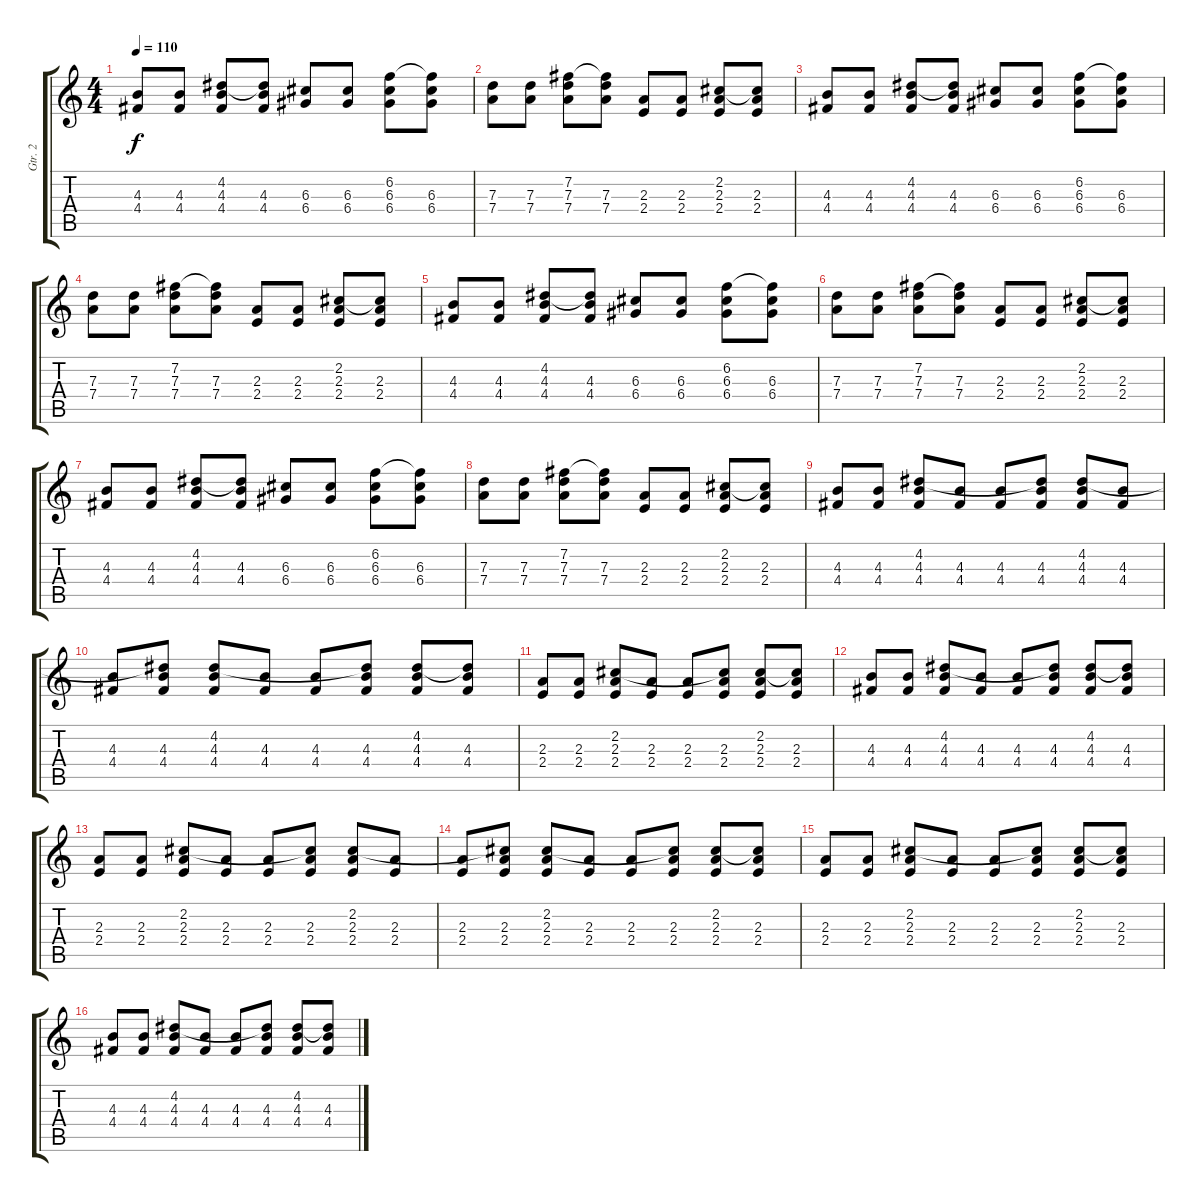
\track ("Gtr. 2" "Gtr. 2") {instrument electricguitarclean}
\staff {score tabs}
\tuning (E4 B3 G3 D3 A2 E2) {hide}
\ts (4 4)
\tempo 110
\clef g2
\ks c
(4.3 4.4).8{dy f} (4.3 4.4).8 (4.2 4.3 4.4).8 (4.2{t} 4.3 4.4).8 (6.3 6.4).8 (6.3 6.4).8 (6.2 6.3 6.4).8 (6.2{t} 6.3 6.4).8 |
(7.3 7.4).8 (7.3 7.4).8 (7.2 7.3 7.4).8 (7.2{t} 7.3 7.4).8 (2.3 2.4).8 (2.3 2.4).8 (2.2 2.3 2.4).8 (2.2{t} 2.3 2.4).8 |
(4.3 4.4).8 (4.3 4.4).8 (4.2 4.3 4.4).8 (4.2{t} 4.3 4.4).8 (6.3 6.4).8 (6.3 6.4).8 (6.2 6.3 6.4).8 (6.2{t} 6.3 6.4).8 |
(7.3 7.4).8 (7.3 7.4).8 (7.2 7.3 7.4).8 (7.2{t} 7.3 7.4).8 (2.3 2.4).8 (2.3 2.4).8 (2.2 2.3 2.4).8 (2.2{t} 2.3 2.4).8 |
(4.3 4.4).8 (4.3 4.4).8 (4.2 4.3 4.4).8 (4.2{t} 4.3 4.4).8 (6.3 6.4).8 (6.3 6.4).8 (6.2 6.3 6.4).8 (6.2{t} 6.3 6.4).8 |
(7.3 7.4).8 (7.3 7.4).8 (7.2 7.3 7.4).8 (7.2{t} 7.3 7.4).8 (2.3 2.4).8 (2.3 2.4).8 (2.2 2.3 2.4).8 (2.2{t} 2.3 2.4).8 |
(4.3 4.4).8 (4.3 4.4).8 (4.2 4.3 4.4).8 (4.2{t} 4.3 4.4).8 (6.3 6.4).8 (6.3 6.4).8 (6.2 6.3 6.4).8 (6.2{t} 6.3 6.4).8 |
(7.3 7.4).8 (7.3 7.4).8 (7.2 7.3 7.4).8 (7.2{t} 7.3 7.4).8 (2.3 2.4).8 (2.3 2.4).8 (2.2 2.3 2.4).8 (2.2{t} 2.3 2.4).8 |
(4.3 4.4).8 (4.3 4.4).8 (4.2 4.3 4.4).8 (4.3 4.4).8 (4.3 4.4).8 (4.2{t} 4.3 4.4).8 (4.2 4.3 4.4).8 (4.3 4.4).8 |
(4.3 4.4).8 (4.2{t} 4.3 4.4).8 (4.2 4.3 4.4).8 (4.3 4.4).8 (4.3 4.4).8 (4.2{t} 4.3 4.4).8 (4.2 4.3 4.4).8 (4.2{t} 4.3 4.4).8 |
(2.3 2.4).8 (2.3 2.4).8 (2.2 2.3 2.4).8 (2.3 2.4).8 (2.3 2.4).8 (2.2{t} 2.3 2.4).8 (2.2 2.3 2.4).8 (2.2{t} 2.3 2.4).8 |
(4.3 4.4).8 (4.3 4.4).8 (4.2 4.3 4.4).8 (4.3 4.4).8 (4.3 4.4).8 (4.2{t} 4.3 4.4).8 (4.2 4.3 4.4).8 (4.2{t} 4.3 4.4).8 |
(2.3 2.4).8 (2.3 2.4).8 (2.2 2.3 2.4).8 (2.3 2.4).8 (2.3 2.4).8 (2.2{t} 2.3 2.4).8 (2.2 2.3 2.4).8 (2.3 2.4).8 |
(2.3 2.4).8 (2.2{t} 2.3 2.4).8 (2.2 2.3 2.4).8 (2.3 2.4).8 (2.3 2.4).8 (2.2{t} 2.3 2.4).8 (2.2 2.3 2.4).8 (2.2{t} 2.3 2.4).8 |
(2.3 2.4).8 (2.3 2.4).8 (2.2 2.3 2.4).8 (2.3 2.4).8 (2.3 2.4).8 (2.2{t} 2.3 2.4).8 (2.2 2.3 2.4).8 (2.2{t} 2.3 2.4).8 |
(4.3 4.4).8 (4.3 4.4).8 (4.2 4.3 4.4).8 (4.3 4.4).8 (4.3 4.4).8 (4.2{t} 4.3 4.4).8 (4.2 4.3 4.4).8 (4.2{t} 4.3 4.4).8
